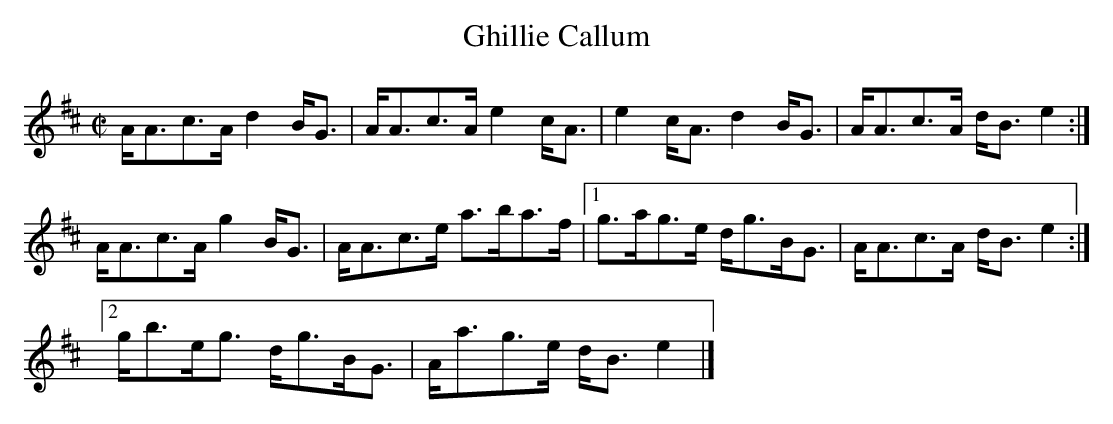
X:1
T:Ghillie Callum
M:C|
L:1/8
K:AMix
A<Ac>A d2B<G|A<Ac>A e2 c<A|   e2c<A  d2 B<G|A<Ac>A d<Be2:|
A<Ac>A g2B<G|A<Ac>e a>ba>f|[1 g>ag>e d<gB<G|A<Ac>A d<Be2:|
                           [2 g<be<g d<gB<G|A<ag>e d<Be2|]
